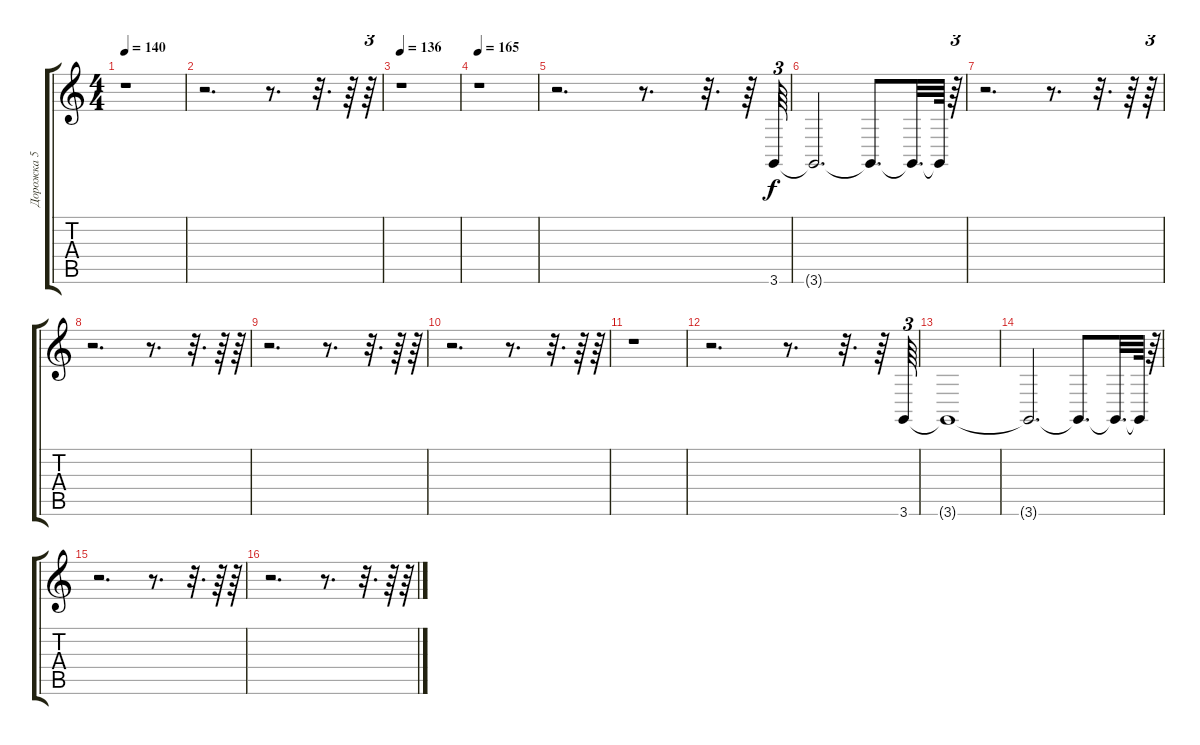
\track ("Дорожка 5" "Дорожка 5") {instrument reedorgan}
\staff {score tabs}
\tuning (E4 B3 G3 D3 A2 E2) {hide}
\ts (4 4)
\tempo 140
\clef g2
\ks c
r.1{dy f} |
r.2{d} r.8{d} r.32{d} r.64 r.64{tu (3 2) instrument lead2sawtooth} |
\tempo 136
r.1 |
\tempo 165
r.1 |
r.2{d} r.8{d} r.32{d} r.64 3.6.64{tu (3 2)} |
3.6{t}.2{d} 3.6{t}.8{d} 3.6{t}.32{d} 3.6{t}.64 r.64{tu (3 2)} |
r.2{d} r.8{d} r.32{d} r.64 r.64{tu (3 2)} |
r.2{d} r.8{d} r.32{d} r.64 r.64{tu (3 2)} |
r.2{d} r.8{d} r.32{d} r.64 r.64{tu (3 2)} |
r.2{d} r.8{d} r.32{d} r.64 r.64{tu (3 2)} |
r.1 |
r.2{d} r.8{d} r.32{d} r.64 3.6.64{tu (3 2)} |
3.6{t}.1 |
3.6{t}.2{d} 3.6{t}.8{d} 3.6{t}.32{d} 3.6{t}.64 r.64{tu (3 2) volume 12} |
r.2{d} r.8{d} r.32{d} r.64 r.64{tu (3 2) volume 10} |
r.2{d} r.8{d} r.32{d} r.64 r.64{tu (3 2) volume 8}
